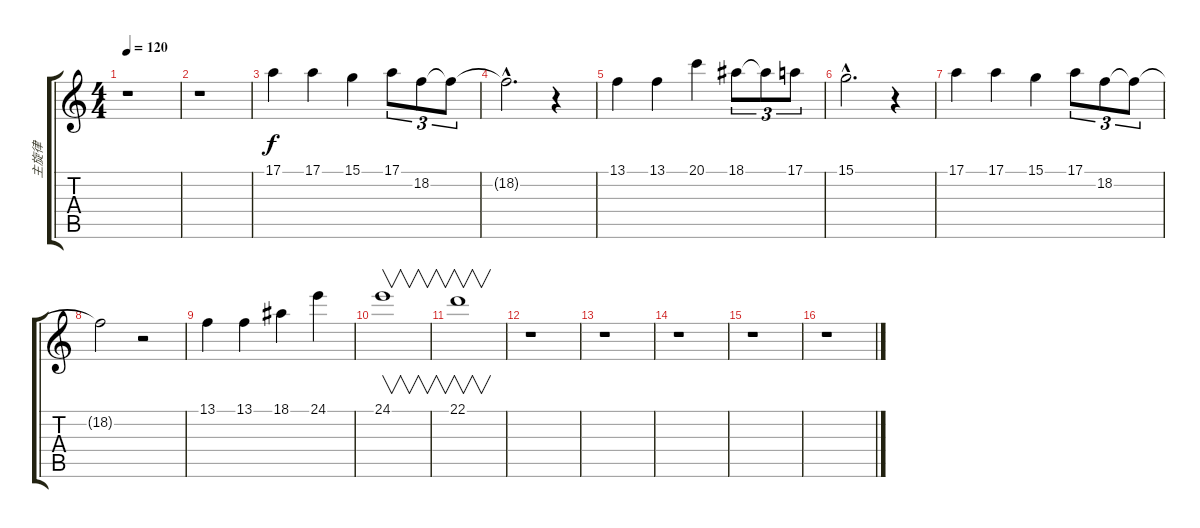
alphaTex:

\track ("主旋律" "主旋律") {instrument synthvoice}
\staff {score tabs}
\tuning (E4 B3 G3 D3 A2 E2) {hide}
\ts (4 4)
\tempo 120
\clef g2
\ks c
r.1{dy f} |
r.1 |
17.1.4 17.1.4 15.1.4 17.1.8{tu (3 2)} 18.2.8{tu (3 2)} 18.2{t}.8{tu (3 2)} |
18.2{hac t}.2{d} r.4 |
13.1.4 13.1.4 20.1.4 18.1.8{tu (3 2)} 18.1{t}.8{tu (3 2)} 17.1.8{tu (3 2)} |
15.1{hac}.2{d} r.4 |
17.1.4 17.1.4 15.1.4 17.1.8{tu (3 2)} 18.2.8{tu (3 2)} 18.2{t}.8{tu (3 2)} |
18.2{t}.2 r.2 |
13.1.4 13.1.4 18.1.4 24.1.4 |
24.1.1{v} |
22.1.1{v} |
r.1 |
r.1 |
r.1 |
r.1 |
r.1
